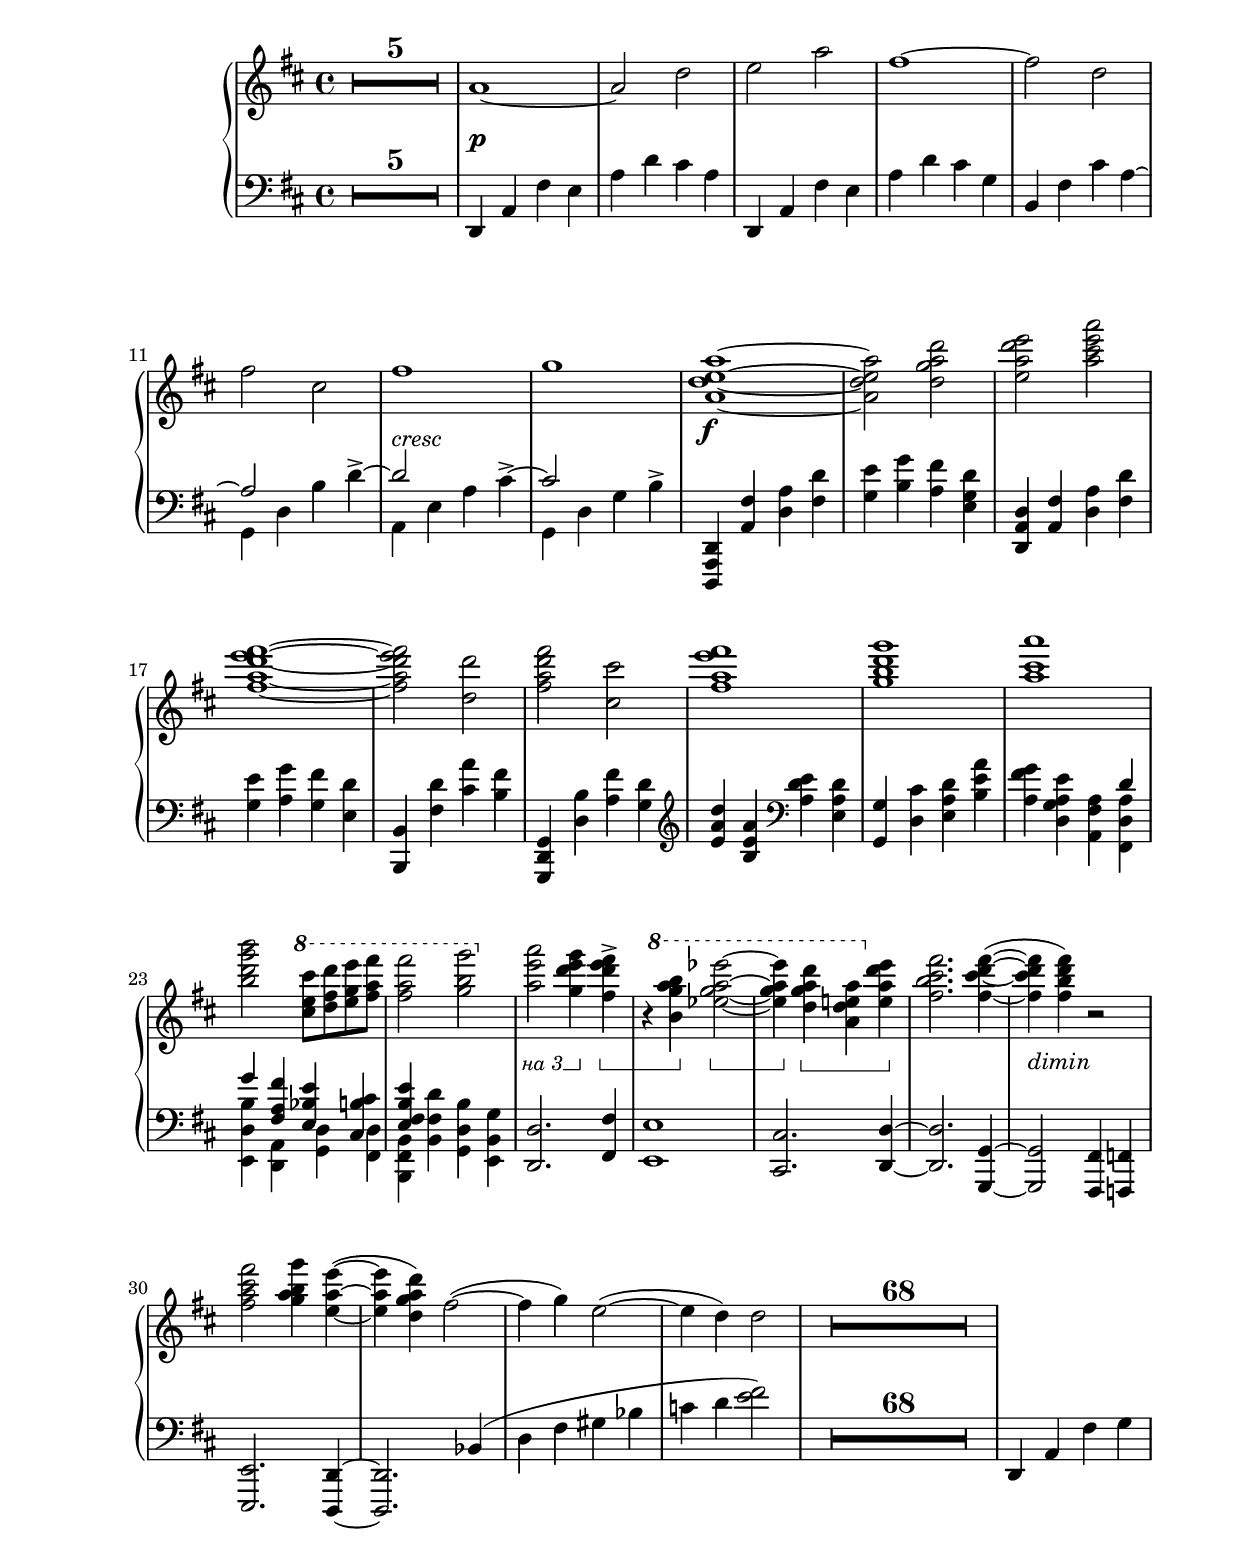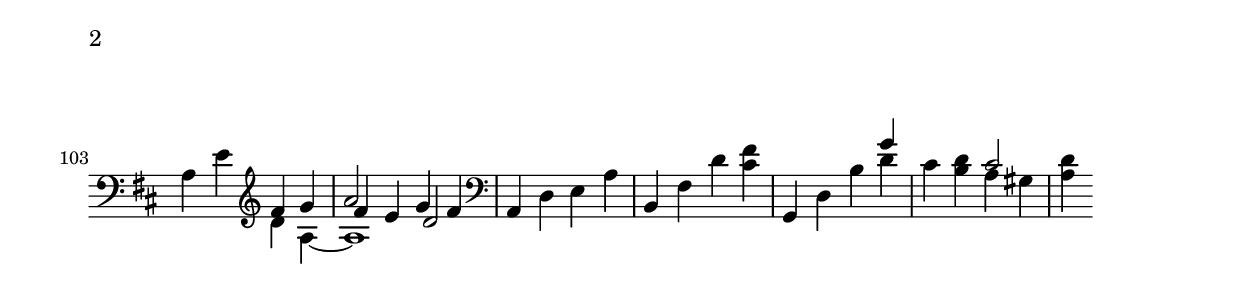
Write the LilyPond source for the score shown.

\version "2.19.15"
%\version "2.18.0"

\language "deutsch"

\header {
  title = ""
  meter = ""
  composer = ""
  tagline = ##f
}

\paper {
  #(set-paper-size "a4")
  top-system-spacing.basic-distance = #25
  top-markup-spacing.basic-distance = #8
  markup-system-spacing.basic-distance = #26
  system-system-spacing.basic-distance = #25
  last-bottom-spacing.basic-distance = #25
  two-sided = ##t
  inner-margin = 25
  outer-margin = 15
}

\layout {
  \context {
  	\PianoStaff
  	\consists #Span_stem_engraver
  }
  \context{
    \Score
    \override StaffGrouper.staff-staff-spacing.basic-distance = #13
    %\remove "Bar_number_engraver"
  }
}
%%%%%%%%%%% RH %%%%%%%%%%%%
\version "2.19.15"
%\version "2.18.0"

\language "deutsch"

%%  http://lsr.di.unimi.it/LSR/Item?id=445

%LSR by Jay Anderson.
%modyfied by Simon Albrecht on March 2014.
%=> http://lilypond.1069038.n5.nabble.com/LSR-445-error-td160662.html

#(define (octave-up m t)
   (let* ((octave (1- t))
          (new-note (ly:music-deep-copy m))
          (new-pitch (ly:make-pitch
                      octave
                      (ly:pitch-notename (ly:music-property m 'pitch))
                      (ly:pitch-alteration (ly:music-property m 'pitch)))))
     (set! (ly:music-property new-note 'pitch) new-pitch)
     new-note))

#(define (octavize-chord elements t)
   (cond ((null? elements) elements)
     ((eq? (ly:music-property (car elements) 'name) 'NoteEvent)
      (cons (car elements)
        (cons (octave-up (car elements) t)
          (octavize-chord (cdr elements) t))))
     (else (cons (car elements) (octavize-chord (cdr elements ) t)))))

#(define (octavize music t)
   (if (eq? (ly:music-property music 'name) 'EventChord)
       (ly:music-set-property! music 'elements (octavize-chord
                                                (ly:music-property music 'elements) t)))
   music)

makeOctaves = #(define-music-function (parser location arg mus) (integer? ly:music?)
                 (music-map (lambda (x) (octavize x arg)) (event-chord-wrap! mus)))


rechts = {
  \clef treble
  \key d \major
  \time 4/4
  %\override DynamicLineSpanner.staff-padding = #3
  \compressFullBarRests
  \override MultiMeasureRest #'expand-limit = #3
  R1*5
  \relative d'' {
    a1~ a2 d e a fis1~ fis2 d fis cis fis1 g
    <a, d e a>1~ q2 <d g a d><e a d e><a cis e a>
    <fis a d e fis>1~ q2 <d d'><fis a d fis><cis cis'>
    <fis a e' fis>1<g h d g><a cis a'><h d g h>2
    \ottava #1
    \set Staff.ottavation = #"8"
    <cis e cis'>8<d fis d'><e g e'><fis a fis'> q2<g h g'>
    \ottava #0
    \override Score.TextSpanner.staff-padding = #3
    \override Score.TextSpanner.direction = #DOWN
    \override TextSpanner.style = #'line
    \once \override TextSpanner.bound-details.left.text =
    \markup { \small на \small 3 }
    \override TextSpanner.bound-details.right.text =
    \markup { \draw-line #'(0 . 1) }
    \once \override TextSpanner.bound-details.left.padding = #-.5
    \override TextSpanner.bound-details.right.padding = #-1
    <a, e' a>2\startTextSpan
    <g d' e g>4\stopTextSpan
    \override TextSpanner.bound-details.left.padding = #1
    \override TextSpanner.bound-details.left.text =
    \markup { \draw-line #'(0 . 1) }
    <fis d' e fis>->\startTextSpan
    r
    \ottava #1
    \set Staff.ottavation = #"8"
    <h g' a h>\stopTextSpan
    <es g a es'>2~\startTextSpan q4\stopTextSpan
    <d g a d>\startTextSpan<a d e a>
    \ottava #0
    <e a d e>\stopTextSpan<fis h cis fis>2.<fis cis' d fis>4~(
    q <fis h d fis>) r2<fis a cis fis>2<g a h g'>4<e a e'>~(
    q <d g a d>) fis2~( fis4 g) e2~( e4 d) d2
    \override TextSpanner.bound-details.right.padding = #0
    \override TextSpanner.bound-details.left.padding = #0
    R1*68
    %{
    \tuplet 3/2 2 {
      fis,4 a d e cis a fis' h, d g e a
      \override TupletNumber #'transparent = ##t
      \override TupletBracket #'bracket-visibility = ##f
      fis a, e' d a g fis d' e a, cis a'
      fis h, cis fis h d,
      <<
        {
          \voiceTwo
          cis
        }
        \\
        {
          \voiceFour
          \once \override NoteColumn.force-hshift = #.2
          a
        }
      >>
      a' fis e d a h g' d e a h %fis
    }
    %}
  }
}

%%%%%%%%%%% LH %%%%%%%%%%%%
\version "2.18.0"
\language "deutsch"
%%  http://lsr.di.unimi.it/LSR/Item?id=445

%LSR by Jay Anderson.
%modyfied by Simon Albrecht on March 2014.
%=> http://lilypond.1069038.n5.nabble.com/LSR-445-error-td160662.html

#(define (octave-up m t)
   (let* ((octave (1- t))
          (new-note (ly:music-deep-copy m))
          (new-pitch (ly:make-pitch
                      octave
                      (ly:pitch-notename (ly:music-property m 'pitch))
                      (ly:pitch-alteration (ly:music-property m 'pitch)))))
     (set! (ly:music-property new-note 'pitch) new-pitch)
     new-note))

#(define (octavize-chord elements t)
   (cond ((null? elements) elements)
     ((eq? (ly:music-property (car elements) 'name) 'NoteEvent)
      (cons (car elements)
        (cons (octave-up (car elements) t)
          (octavize-chord (cdr elements) t))))
     (else (cons (car elements) (octavize-chord (cdr elements ) t)))))

#(define (octavize music t)
   (if (eq? (ly:music-property music 'name) 'EventChord)
       (ly:music-set-property! music 'elements (octavize-chord
                                                (ly:music-property music 'elements) t)))
   music)

makeOctaves = #(define-music-function (parser location arg mus) (integer? ly:music?)
                 (music-map (lambda (x) (octavize x arg)) (event-chord-wrap! mus)))

links = {
  \clef bass
  \key d \major
  \time 4/4
  \compressFullBarRests
  \override MultiMeasureRest #'expand-limit = #3
  R1*5
  d,4 a, fis e a d' cis' a d, a, fis e a d' cis' g
  <<
    {
      h, \stemDown fis cis' a~ \stemUp a2 s
      \stemDown a,4 e a cis'^>^~ \stemUp cis'2 s
    }
    \\
    {
      s1 g,4 d h d'^>^~ \stemUp d'2 s
      \stemDown g,4 d g h^>
    }
  >>
  \stemNeutral
  <d,, a,, d,>4<a, fis><d a><fis d'><g e'><h g'><a fis'><e g d'>
  <d, a, d><a, fis><d a><fis d'><g e'><a g'><g fis'><e d'>
  <h,, h,><fis d'><cis' a'><h fis'><g,, d, g,><d h><a fis'><g d'>
  \clef treble <e' a' d''><h e' a'> \clef bass<a d' e'><e a d'>
  <g, g><d cis'><e a d'><h e' a'><a fis' g'><d g a e'><a, fis a>
  <<
    {
      d' g' <fis a fis'><e b e'><cis h cis'>
      <e fis h e'> s2.
    }
    \\
    {
      <fis, d a>4<e, d h><d, a,><g, d>
      \once \override NoteColumn.force-hshift = #1.6
      <fis, d>
      <h,, fis, h,><h, fis d'><g, d h><e, h, g>
    }
  >>
  <d, d>2. <fis, fis>4<e, e>1<cis, cis>2.<d, d>4~ q2.<g,, g,>4~
  q2 <fis,, fis,>4<f,, f,><e,, e,>2.<d,, d,>4~ q2. b,4(
  d fis gis b c' d' <e' fis'>2)
  R1*68
  d,4 a, fis g a e'
  \clef treble
  <<
    {
      \voiceOne
      s2 a'2 g'4 fis'
    }
    \\
    {
      \voiceThree
      fis'4 g' fis' e' d'2
    }
    \\
    {
      \voiceTwo
      d'4 a~ a1
    }
  >>
  \clef bass
  a,4 d e a h, fis d' <cis' fis'> g, d h
  <<
    {
      g'
    }
    \\
    {
      d'
    }
  >>
  cis' <h d'>
  <<
    {
      cis'2
    }
    \\
    {
      a4 gis
    }
  >>
  <a d'>4
}

%%%%%%%%%%%%D%%%%%%%%%%%%
\version "2.18.0"
\language "deutsch"
dynamicPiano = {
  \override Hairpin.to-barline = ##f
  %\override DynamicLineSpanner.staff-padding = #2
  s1*5 s1\p s1*5 s1-\markup {\italic cresc} s s\f s1*14 s1-\markup {\italic dimin}
}

%%%%%%%%%%%%%%%%%%%%%%
\score {
  \new PianoStaff <<
    \new Staff = "RH" \rechts
    \new Dynamics = "DYN" \dynamicPiano
    \new Staff = "LH" \links
  >>
}